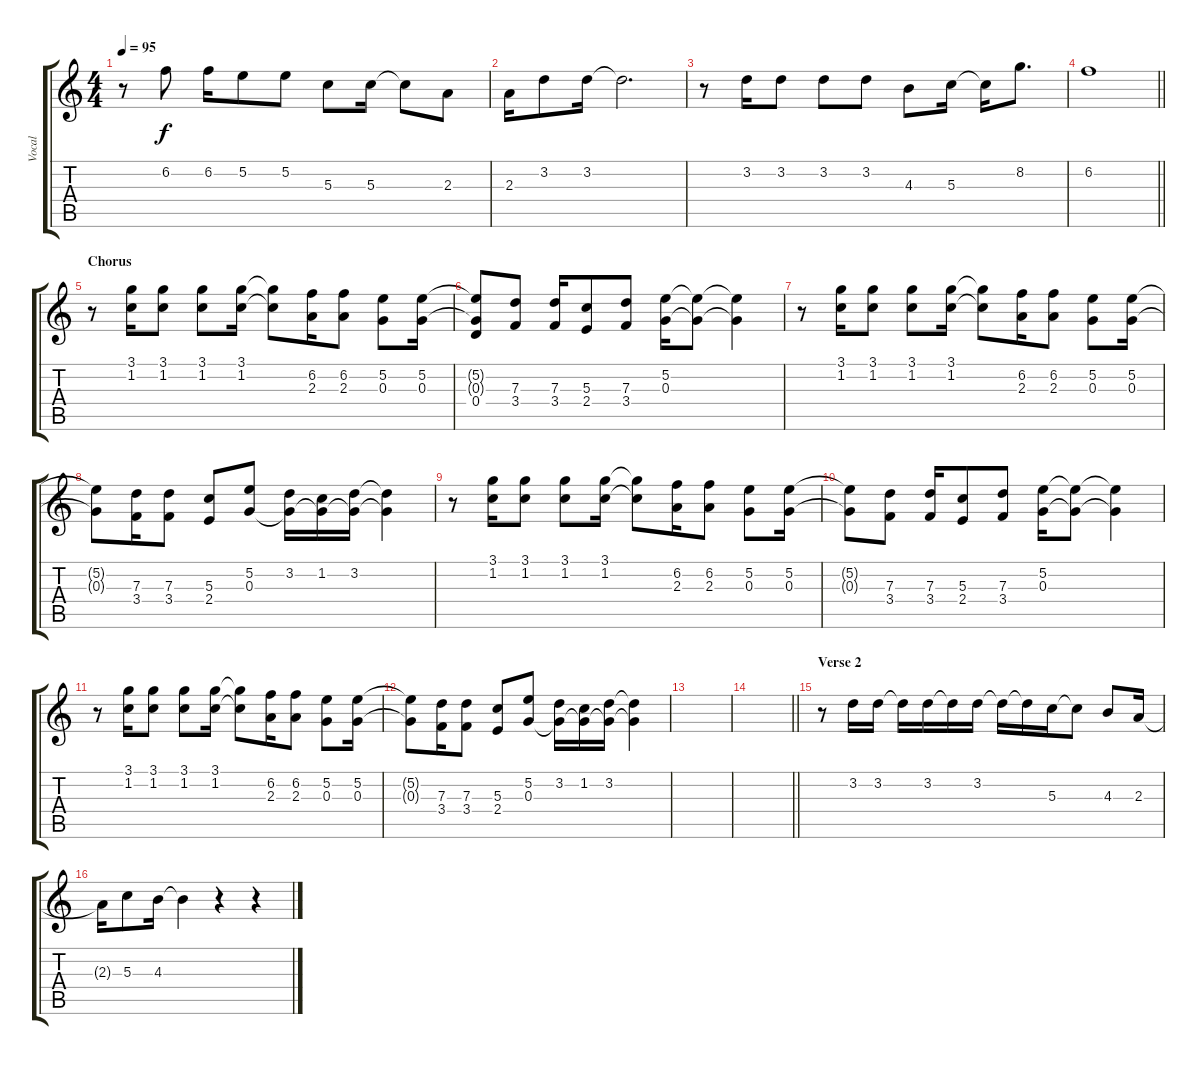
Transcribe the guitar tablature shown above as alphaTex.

\track ("Vocal" "Vocal") {instrument choiraahs}
\staff {score tabs}
\tuning (E5 B4 G4 D4 A3 E3) {hide}
\ts (4 4)
\tempo 95
\clef g2
\ks c
r.8{dy f} 6.2.8 6.2.16 5.2.8 5.2.8 5.3.8 5.3.16 5.3{t}.8 2.3.8 |
2.3.16 3.2.8 3.2.16 3.2{t}.2{d} |
r.8 3.2.16 3.2.8 3.2.8 3.2.8 4.3.8 5.3.16 5.3{t}.16 8.2.8{d} |
\barLineRight lightlight
6.2.1 |
\section ("" "Chorus")
r.8 (3.1 1.2).16 (3.1 1.2).8 (3.1 1.2).8 (3.1 1.2).16 (3.1{t} 1.2{t}).8 (6.2 2.3).16 (6.2 2.3).8 (5.2 0.3).8 (5.2 0.3).16 |
(5.2{t} 0.3{t} 0.4).8 (7.3 3.4).8 (7.3 3.4).16 (5.3 2.4).8 (7.3 3.4).8 (5.2 0.3).16 (5.2{t} 0.3{t}).8 (5.2{t} 0.3{t}).4 |
r.8 (3.1 1.2).16 (3.1 1.2).8 (3.1 1.2).8 (3.1 1.2).16 (3.1{t} 1.2{t}).8 (6.2 2.3).16 (6.2 2.3).8 (5.2 0.3).8 (5.2 0.3).16 |
(5.2{t} 0.3{t}).8 (7.3 3.4).16 (7.3 3.4).8 (5.3 2.4).8 (5.2 0.3).8 (3.2 0.3{t}).16 (1.2 0.3{t}).16 (3.2 0.3{t}).16 (3.2{t} 0.3{t}).4 |
r.8 (3.1 1.2).16 (3.1 1.2).8 (3.1 1.2).8 (3.1 1.2).16 (3.1{t} 1.2{t}).8 (6.2 2.3).16 (6.2 2.3).8 (5.2 0.3).8 (5.2 0.3).16 |
(5.2{t} 0.3{t}).8 (7.3 3.4).8 (7.3 3.4).16 (5.3 2.4).8 (7.3 3.4).8 (5.2 0.3).16 (5.2{t} 0.3{t}).8 (5.2{t} 0.3{t}).4 |
r.8 (3.1 1.2).16 (3.1 1.2).8 (3.1 1.2).8 (3.1 1.2).16 (3.1{t} 1.2{t}).8 (6.2 2.3).16 (6.2 2.3).8 (5.2 0.3).8 (5.2 0.3).16 |
(5.2{t} 0.3{t}).8 (7.3 3.4).16 (7.3 3.4).8 (5.3 2.4).8 (5.2 0.3).8 (3.2 0.3{t}).16 (1.2 0.3{t}).16 (3.2 0.3{t}).16 (3.2{t} 0.3{t}).4 |
|
\barLineRight lightlight
|
\section ("" "Verse 2")
r.8 3.2.16 3.2.16 3.2{t}.16 3.2.16 3.2{t}.16 3.2.16 3.2{t}.16 3.2{t}.16 5.3.16 5.3{t}.8 4.3.8 2.3.16 |
2.3{t}.16 5.3.8 4.3.16 4.3{t}.4 r.4 r.4
